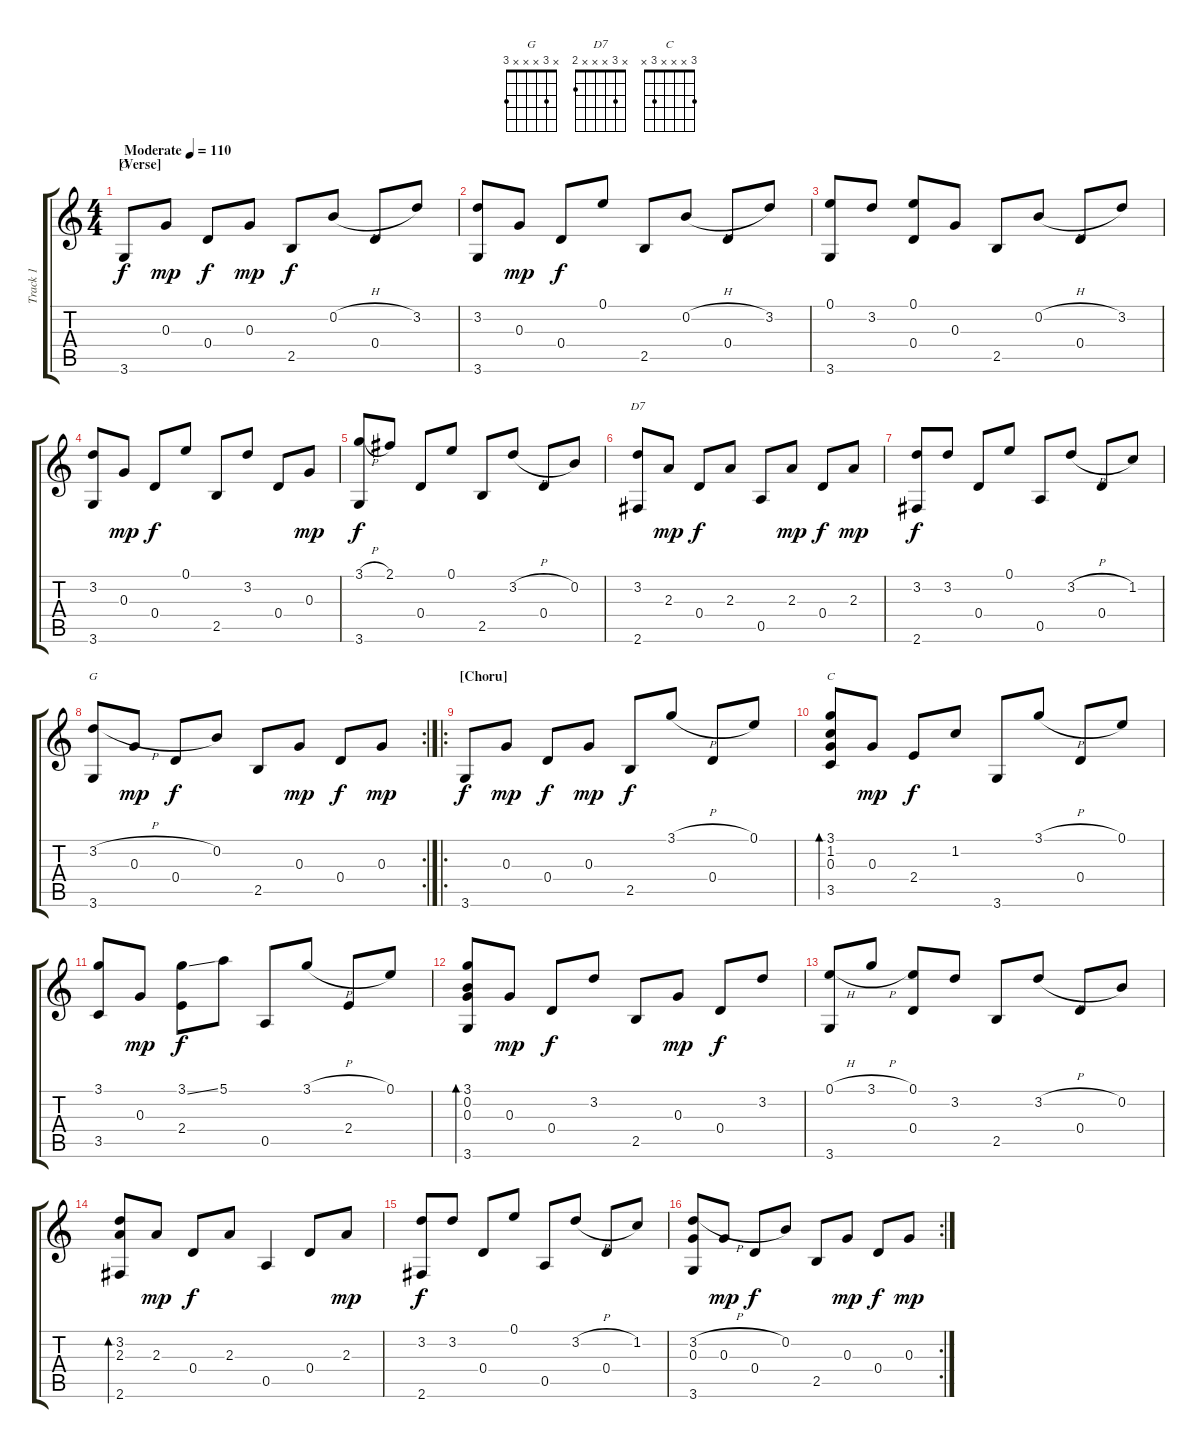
\track ("Track 1" "Track 1") {instrument acousticguitarsteel}
\staff {score tabs}
\tuning (E4 B3 G3 D3 A2 E2) {hide}
\chord ("G" 0 x x x 3 x)
\chord ("D7" x 3 x x x 2)
\chord ("G" x 3 x x x 3)
\chord ("C" 3 x x x 3 x)
\ts (4 4)
\section ("" "[Verse]")
\tempo (110 "Moderate")
\clef g2
\ks c
3.6.8{ch "G" dy f instrument acousticguitarsteel} 0.3.8{dy mp} 0.4.8{dy f} 0.3.8{dy mp} 2.5.8{dy f} 0.2{h}.8 0.4.8 3.2.8 |
\section ("" "")
(3.2 3.6).8 0.3.8{dy mp} 0.4.8{dy f} 0.1.8 2.5.8 0.2{h}.8 0.4.8 3.2.8 |
(0.1 3.6).8 3.2.8 (0.1 0.4).8 0.3.8 2.5.8 0.2{h}.8 0.4.8 3.2.8 |
(3.2 3.6).8 0.3.8{dy mp} 0.4.8{dy f} 0.1.8 2.5.8 3.2.8 0.4.8 0.3.8{dy mp} |
(3.1{h} 3.6).8{dy f} 2.1.8 0.4.8 0.1.8 2.5.8 3.2{h}.8 0.4.8 0.2.8 |
(3.2 2.6).8{ch "D7"} 2.3.8{dy mp} 0.4.8{dy f} 2.3.8 0.5.8 2.3.8{dy mp} 0.4.8{dy f} 2.3.8{dy mp} |
(3.2 2.6).8{dy f} 3.2.8 0.4.8 0.1.8 0.5.8 3.2{h}.8 0.4.8 1.2.8 |
\rc 2
(3.2{h} 3.6).8{ch "G"} 0.3.8{dy mp} 0.4.8{dy f} 0.2.8 2.5.8 0.3.8{dy mp} 0.4.8{dy f} 0.3.8{dy mp} |
\ro
\section ("" "[Choru]")
3.6.8{dy f} 0.3.8{dy mp} 0.4.8{dy f} 0.3.8{dy mp} 2.5.8{dy f} 3.1{h}.8 0.4.8 0.1.8 |
(3.1 1.2 0.3 3.5).8{bd 120 ch "C"} 0.3.8{dy mp} 2.4.8{dy f} 1.2.8 3.6.8 3.1{h}.8 0.4.8 0.1.8 |
(3.1 3.5).8 0.3.8{dy mp} (3.1{ss} 2.4).8{dy f} 5.1.8 0.5.8 3.1{h}.8 2.4.8 0.1.8 |
(3.1 0.2 0.3 3.6).8{bd 120} 0.3.8{dy mp} 0.4.8{dy f} 3.2.8 2.5.8 0.3.8{dy mp} 0.4.8{dy f} 3.2.8 |
(0.1{h} 3.6).8 3.1{h}.8 (0.1 0.4).8 3.2.8 2.5.8 3.2{h}.8 0.4.8 0.2.8 |
(3.2 2.3 2.6).8{bd 120} 2.3.8{dy mp} 0.4.8{dy f} 2.3.8 0.5.4 0.4.8 2.3.8{dy mp} |
(3.2 2.6).8{dy f} 3.2.8 0.4.8 0.1.8 0.5.8 3.2{h}.8 0.4.8 1.2.8 |
\rc 2
(3.2{h} 0.3 3.6).8 0.3.8{dy mp} 0.4.8{dy f} 0.2.8 2.5.8 0.3.8{dy mp} 0.4.8{dy f} 0.3.8{dy mp}
